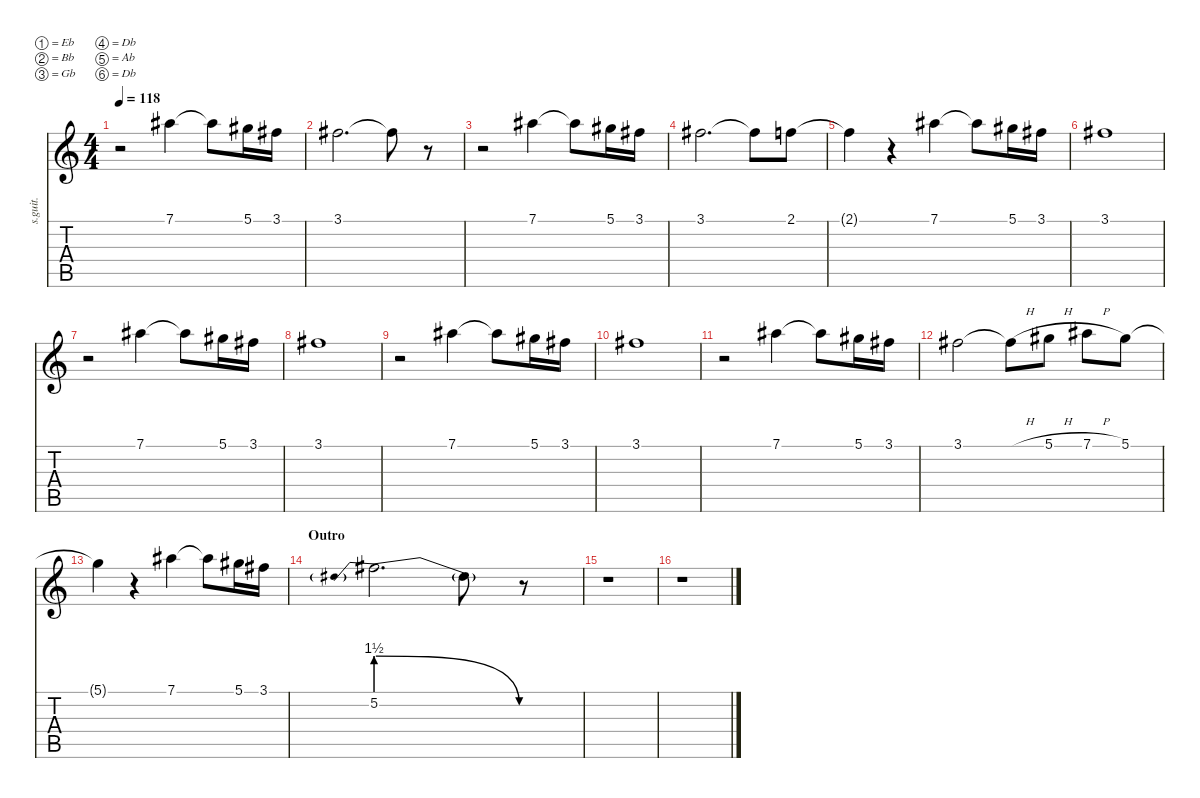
\defaultSystemsLayout 4
\hideDynamics
\bracketExtendMode nobrackets
\track ("Vocals [M. Shadows]" "s.guit.") {instrument clarinet}
\staff {score tabs}
\tuning (Eb4 Bb3 Gb3 Db3 Ab2 Db2)
\displaytranspose 12
\ts (4 4)
\tempo 118
\clef g2
\ks c
r.2{dy f} 7.1{acc #}.4{lyrics (0 "") lyrics (1 "") lyrics (2 "") lyrics (3 "") lyrics (4 "")} 7.1{t acc #}.8{lyrics (0 "") lyrics (1 "") lyrics (2 "") lyrics (3 "") lyrics (4 "")} 5.1{acc #}.16{lyrics (0 "") lyrics (1 "") lyrics (2 "") lyrics (3 "") lyrics (4 "")} 3.1{acc #}.16{lyrics (0 "") lyrics (1 "") lyrics (2 "") lyrics (3 "") lyrics (4 "")} |
3.1{acc #}.2{d lyrics (0 "") lyrics (1 "") lyrics (2 "") lyrics (3 "") lyrics (4 "")} 3.1{t acc #}.8{lyrics (0 "") lyrics (1 "") lyrics (2 "") lyrics (3 "") lyrics (4 "")} r.8 |
r.2 7.1{acc #}.4{lyrics (0 "") lyrics (1 "") lyrics (2 "") lyrics (3 "") lyrics (4 "")} 7.1{t acc #}.8{lyrics (0 "") lyrics (1 "") lyrics (2 "") lyrics (3 "") lyrics (4 "")} 5.1{acc #}.16{lyrics (0 "") lyrics (1 "") lyrics (2 "") lyrics (3 "") lyrics (4 "")} 3.1{acc #}.16{lyrics (0 "") lyrics (1 "") lyrics (2 "") lyrics (3 "") lyrics (4 "")} |
3.1{acc #}.2{d lyrics (0 "") lyrics (1 "") lyrics (2 "") lyrics (3 "") lyrics (4 "")} 3.1{t acc #}.8{lyrics (0 "") lyrics (1 "") lyrics (2 "") lyrics (3 "") lyrics (4 "")} 2.1.8{lyrics (0 "") lyrics (1 "") lyrics (2 "") lyrics (3 "") lyrics (4 "")} |
2.1{t}.4{lyrics (0 "") lyrics (1 "") lyrics (2 "") lyrics (3 "") lyrics (4 "")} r.4 7.1{acc #}.4{lyrics (0 "") lyrics (1 "") lyrics (2 "") lyrics (3 "") lyrics (4 "")} 7.1{t acc #}.8{lyrics (0 "") lyrics (1 "") lyrics (2 "") lyrics (3 "") lyrics (4 "")} 5.1{acc #}.16{lyrics (0 "") lyrics (1 "") lyrics (2 "") lyrics (3 "") lyrics (4 "")} 3.1{acc #}.16{lyrics (0 "") lyrics (1 "") lyrics (2 "") lyrics (3 "") lyrics (4 "")} |
3.1{acc #}.1{lyrics (0 "") lyrics (1 "") lyrics (2 "") lyrics (3 "") lyrics (4 "")} |
r.2 7.1{acc #}.4{lyrics (0 "") lyrics (1 "") lyrics (2 "") lyrics (3 "") lyrics (4 "")} 7.1{t acc #}.8{lyrics (0 "") lyrics (1 "") lyrics (2 "") lyrics (3 "") lyrics (4 "")} 5.1{acc #}.16{lyrics (0 "") lyrics (1 "") lyrics (2 "") lyrics (3 "") lyrics (4 "")} 3.1{acc #}.16{lyrics (0 "") lyrics (1 "") lyrics (2 "") lyrics (3 "") lyrics (4 "")} |
3.1{acc #}.1{lyrics (0 "") lyrics (1 "") lyrics (2 "") lyrics (3 "") lyrics (4 "")} |
r.2 7.1{acc #}.4{lyrics (0 "") lyrics (1 "") lyrics (2 "") lyrics (3 "") lyrics (4 "")} 7.1{t acc #}.8{lyrics (0 "") lyrics (1 "") lyrics (2 "") lyrics (3 "") lyrics (4 "")} 5.1{acc #}.16{lyrics (0 "") lyrics (1 "") lyrics (2 "") lyrics (3 "") lyrics (4 "")} 3.1{acc #}.16{lyrics (0 "") lyrics (1 "") lyrics (2 "") lyrics (3 "") lyrics (4 "")} |
3.1{acc #}.1{lyrics (0 "") lyrics (1 "") lyrics (2 "") lyrics (3 "") lyrics (4 "")} |
r.2 7.1{acc #}.4{lyrics (0 "") lyrics (1 "") lyrics (2 "") lyrics (3 "") lyrics (4 "")} 7.1{t acc #}.8{lyrics (0 "") lyrics (1 "") lyrics (2 "") lyrics (3 "") lyrics (4 "")} 5.1{acc #}.16{lyrics (0 "") lyrics (1 "") lyrics (2 "") lyrics (3 "") lyrics (4 "")} 3.1{acc #}.16{lyrics (0 "") lyrics (1 "") lyrics (2 "") lyrics (3 "") lyrics (4 "")} |
3.1{acc #}.2{lyrics (0 "") lyrics (1 "") lyrics (2 "") lyrics (3 "") lyrics (4 "")} 3.1{h t acc #}.8{lyrics (0 "") lyrics (1 "") lyrics (2 "") lyrics (3 "") lyrics (4 "")} 5.1{h acc #}.8{lyrics (0 "") lyrics (1 "") lyrics (2 "") lyrics (3 "") lyrics (4 "")} 7.1{h acc #}.8{lyrics (0 "") lyrics (1 "") lyrics (2 "") lyrics (3 "") lyrics (4 "")} 5.1{acc #}.8{lyrics (0 "") lyrics (1 "") lyrics (2 "") lyrics (3 "") lyrics (4 "")} |
5.1{t acc #}.4{lyrics (0 "") lyrics (1 "") lyrics (2 "") lyrics (3 "") lyrics (4 "")} r.4 7.1{acc #}.4{lyrics (0 "") lyrics (1 "") lyrics (2 "") lyrics (3 "") lyrics (4 "")} 7.1{t acc #}.8{lyrics (0 "") lyrics (1 "") lyrics (2 "") lyrics (3 "") lyrics (4 "")} 5.1{acc #}.16{lyrics (0 "") lyrics (1 "") lyrics (2 "") lyrics (3 "") lyrics (4 "")} 3.1{acc #}.16{lyrics (0 "") lyrics (1 "") lyrics (2 "") lyrics (3 "") lyrics (4 "")} |
\section ("" "Outro")
5.2{be (prebendrelease 0 6 40.199999999999996 0)}.2{d lyrics (0 "") lyrics (1 "") lyrics (2 "") lyrics (3 "") lyrics (4 "")} 5.2{t acc #}.8{lyrics (0 "") lyrics (1 "") lyrics (2 "") lyrics (3 "") lyrics (4 "")} r.8 |
r.1 |
r.1
